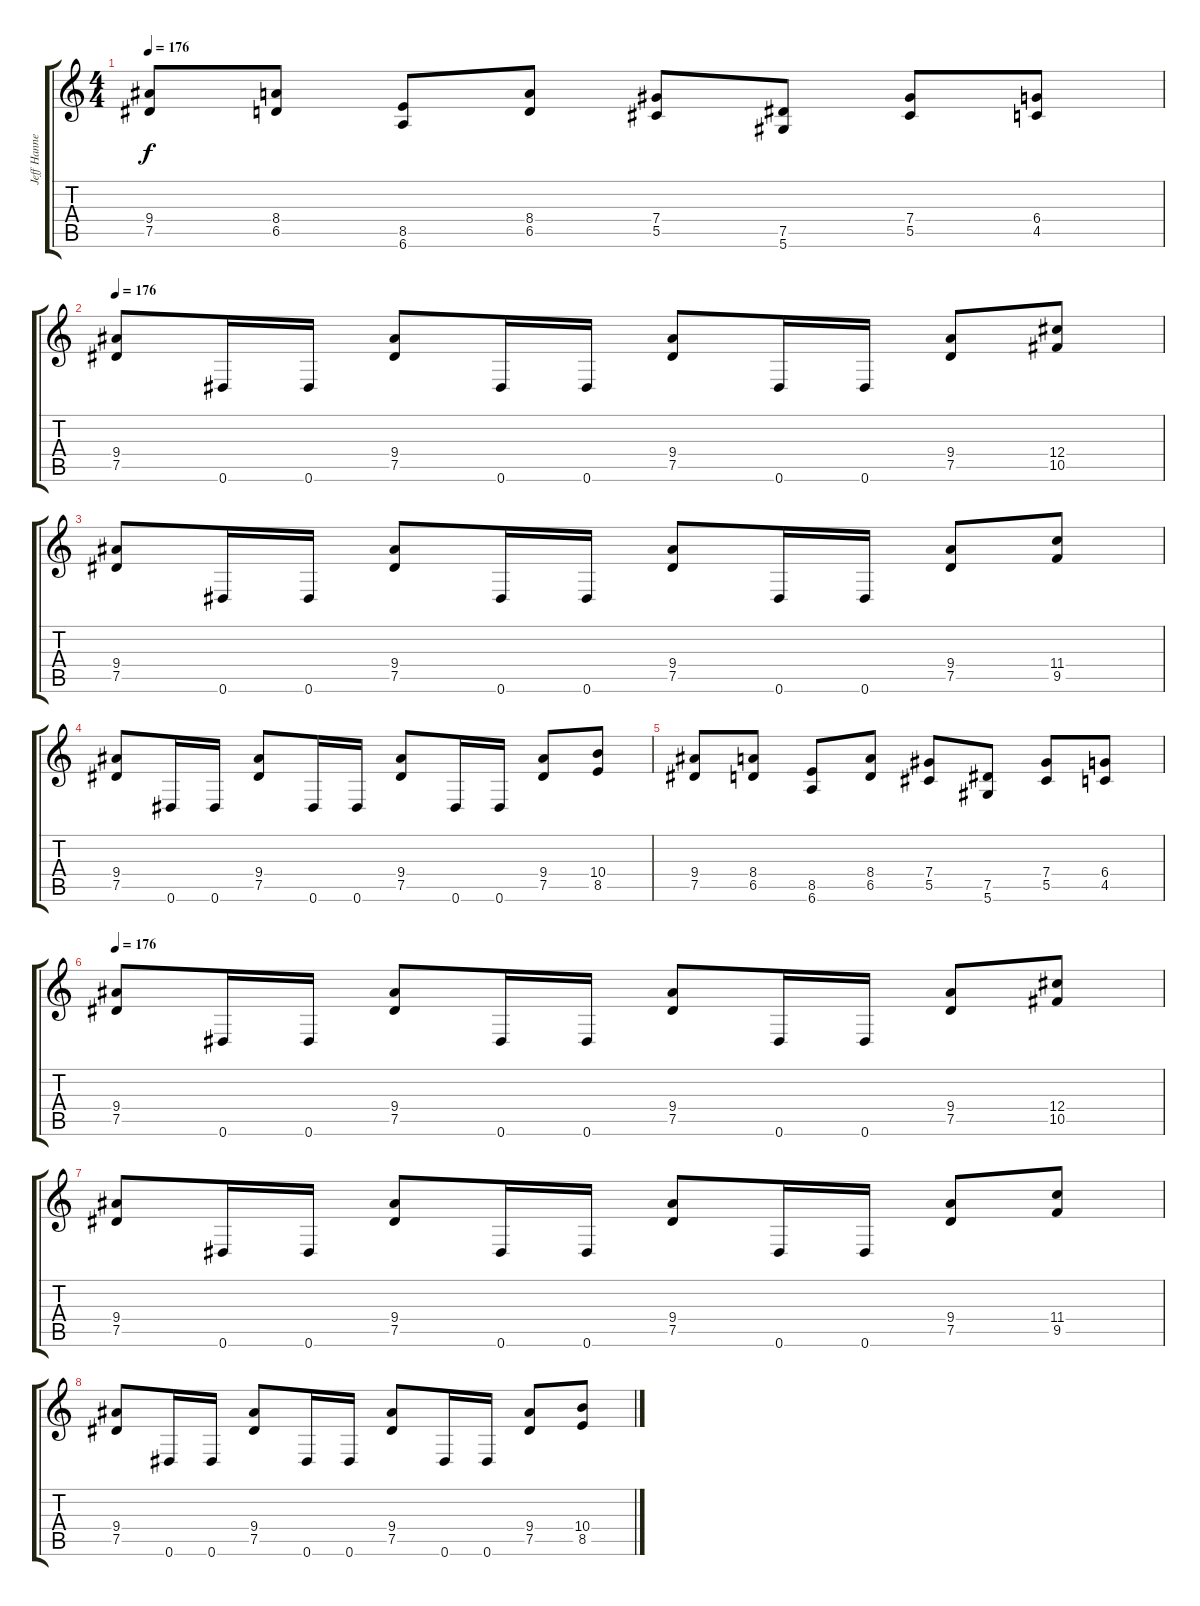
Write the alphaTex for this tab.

\track ("Jeff Hanneman" "Jeff Hanne") {instrument distortionguitar}
\staff {score tabs}
\tuning (Eb4 Bb3 Gb3 Db3 Ab2 Eb2) {hide}
\ts (4 4)
\tempo 176
\clef g2
\ks c
(9.4 7.5).8{dy f} (8.4 6.5).8 (8.5 6.6).8 (8.4 6.5).8 (7.4 5.5).8 (7.5 5.6).8 (7.4 5.5).8 (6.4 4.5).8 |
\tempo 176
(9.4 7.5).8 0.6.16 0.6.16 (9.4 7.5).8 0.6.16 0.6.16 (9.4 7.5).8 0.6.16 0.6.16 (9.4 7.5).8 (12.4 10.5).8 |
(9.4 7.5).8 0.6.16 0.6.16 (9.4 7.5).8 0.6.16 0.6.16 (9.4 7.5).8 0.6.16 0.6.16 (9.4 7.5).8 (11.4 9.5).8 |
(9.4 7.5).8 0.6.16 0.6.16 (9.4 7.5).8 0.6.16 0.6.16 (9.4 7.5).8 0.6.16 0.6.16 (9.4 7.5).8 (10.4 8.5).8 |
(9.4 7.5).8 (8.4 6.5).8 (8.5 6.6).8 (8.4 6.5).8 (7.4 5.5).8 (7.5 5.6).8 (7.4 5.5).8 (6.4 4.5).8 |
\tempo 176
(9.4 7.5).8 0.6.16 0.6.16 (9.4 7.5).8 0.6.16 0.6.16 (9.4 7.5).8 0.6.16 0.6.16 (9.4 7.5).8 (12.4 10.5).8 |
(9.4 7.5).8 0.6.16 0.6.16 (9.4 7.5).8 0.6.16 0.6.16 (9.4 7.5).8 0.6.16 0.6.16 (9.4 7.5).8 (11.4 9.5).8 |
(9.4 7.5).8 0.6.16 0.6.16 (9.4 7.5).8 0.6.16 0.6.16 (9.4 7.5).8 0.6.16 0.6.16 (9.4 7.5).8 (10.4 8.5).8
